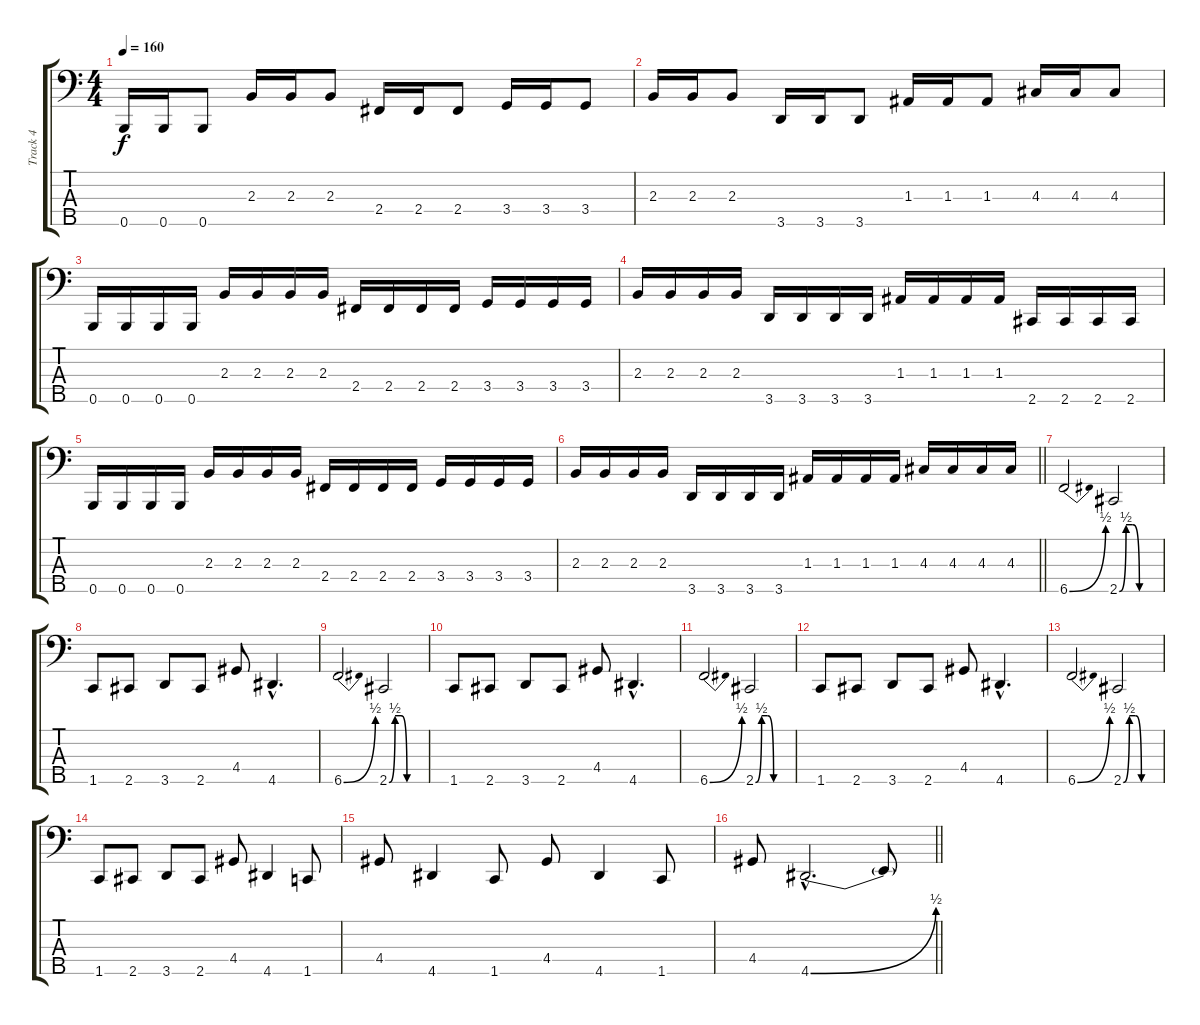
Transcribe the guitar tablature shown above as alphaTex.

\track ("Track 4" "Track 4") {instrument electricbassfinger}
\staff {score tabs}
\tuning (G2 D2 A1 E1 B0) {hide}
\ts (4 4)
\tempo 160
\clef f4
\ks c
0.5.16{dy f} 0.5.16 0.5.8 2.3.16 2.3.16 2.3.8 2.4.16 2.4.16 2.4.8 3.4.16 3.4.16 3.4.8 |
2.3.16 2.3.16 2.3.8 3.5.16 3.5.16 3.5.8 1.3.16 1.3.16 1.3.8 4.3.16 4.3.16 4.3.8 |
0.5.16 0.5.16 0.5.16 0.5.16 2.3.16 2.3.16 2.3.16 2.3.16 2.4.16 2.4.16 2.4.16 2.4.16 3.4.16 3.4.16 3.4.16 3.4.16 |
2.3.16 2.3.16 2.3.16 2.3.16 3.5.16 3.5.16 3.5.16 3.5.16 1.3.16 1.3.16 1.3.16 1.3.16 2.5.16 2.5.16 2.5.16 2.5.16 |
0.5.16 0.5.16 0.5.16 0.5.16 2.3.16 2.3.16 2.3.16 2.3.16 2.4.16 2.4.16 2.4.16 2.4.16 3.4.16 3.4.16 3.4.16 3.4.16 |
\barLineRight lightlight
2.3.16 2.3.16 2.3.16 2.3.16 3.5.16 3.5.16 3.5.16 3.5.16 1.3.16 1.3.16 1.3.16 1.3.16 4.3.16 4.3.16 4.3.16 4.3.16 |
\section ("" "")
6.5{be (bend 0 0 60 2)}.2 2.5{be (custom 0 0 10 2 20 2 30 0 60 0)}.2 |
1.5.8 2.5.8 3.5.8 2.5.8 4.4.8 4.5{hac}.4{d} |
6.5{be (bend 0 0 60 2)}.2 2.5{be (custom 0 0 10 2 20 2 30 0 60 0)}.2 |
1.5.8 2.5.8 3.5.8 2.5.8 4.4.8 4.5{hac}.4{d} |
6.5{be (bend 0 0 60 2)}.2 2.5{be (custom 0 0 10 2 20 2 30 0 60 0)}.2 |
1.5.8 2.5.8 3.5.8 2.5.8 4.4.8 4.5{hac}.4{d} |
6.5{be (bend 0 0 60 2)}.2 2.5{be (custom 0 0 10 2 20 2 30 0 60 0)}.2 |
1.5.8 2.5.8 3.5.8 2.5.8 4.4.8 4.5.4 1.5.8 |
4.4.8 4.5.4 1.5.8 4.4.8 4.5.4 1.5.8 |
\barLineRight lightlight
4.4.8 4.5{be (bend 0 0 60 2) hac}.2{d} 4.5{t}.8
